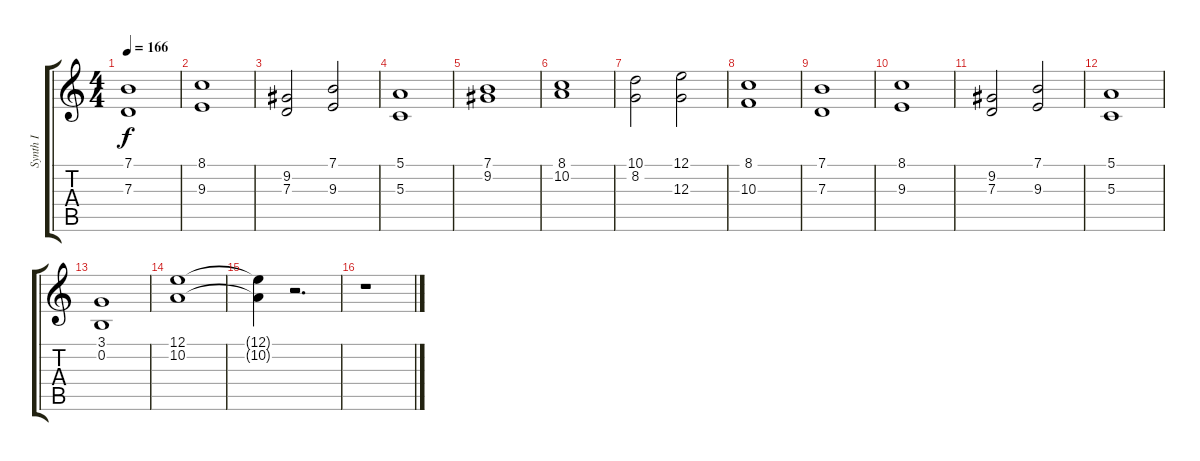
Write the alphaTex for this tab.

\track ("Synth I" "Synth I") {instrument stringensemble1}
\staff {score tabs}
\tuning (E4 B3 G3 D3 A2 E2) {hide}
\ts (4 4)
\tempo 166
\clef g2
\ks c
(7.1 7.3).1{dy f} |
(8.1 9.3).1 |
(9.2 7.3).2 (7.1 9.3).2 |
(5.1 5.3).1 |
(7.1 9.2).1 |
(8.1 10.2).1 |
(10.1 8.2).2 (12.1 12.3).2 |
(8.1 10.3).1 |
(7.1 7.3).1 |
(8.1 9.3).1 |
(9.2 7.3).2 (7.1 9.3).2 |
(5.1 5.3).1 |
(3.1 0.2).1 |
(12.1 10.2).1 |
(12.1{t} 10.2{t}).4 r.2{d} |
r.1
